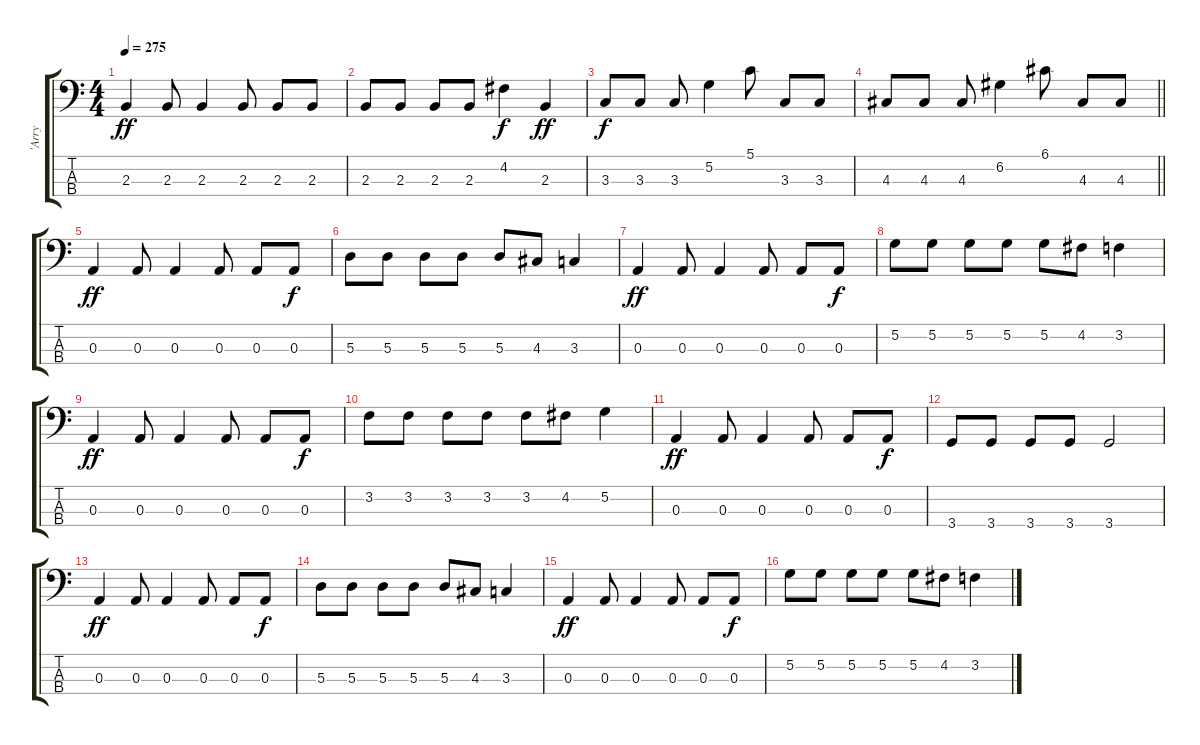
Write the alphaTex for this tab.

\track ("'Arry" "'Arry") {instrument electricbassfinger}
\staff {score tabs}
\tuning (G2 D2 A1 E1) {hide}
\ts (4 4)
\tempo 275
\clef f4
\ks c
2.3.4{dy ff} 2.3.8 2.3.4 2.3.8 2.3.8 2.3.8 |
2.3.8 2.3.8 2.3.8 2.3.8 4.2.4{dy f} 2.3.4{dy ff} |
3.3.8{dy f} 3.3.8 3.3.8 5.2.4 5.1.8 3.3.8 3.3.8 |
\barLineRight lightlight
4.3.8 4.3.8 4.3.8 6.2.4 6.1.8 4.3.8 4.3.8 |
0.3.4{dy ff} 0.3.8 0.3.4 0.3.8 0.3.8 0.3.8{dy f} |
5.3.8 5.3.8 5.3.8 5.3.8 5.3.8 4.3.8 3.3.4 |
0.3.4{dy ff} 0.3.8 0.3.4 0.3.8 0.3.8 0.3.8{dy f} |
5.2.8 5.2.8 5.2.8 5.2.8 5.2.8 4.2.8 3.2.4 |
0.3.4{dy ff} 0.3.8 0.3.4 0.3.8 0.3.8 0.3.8{dy f} |
3.2.8 3.2.8 3.2.8 3.2.8 3.2.8 4.2.8 5.2.4 |
0.3.4{dy ff} 0.3.8 0.3.4 0.3.8 0.3.8 0.3.8{dy f} |
3.4.8 3.4.8 3.4.8 3.4.8 3.4.2 |
0.3.4{dy ff} 0.3.8 0.3.4 0.3.8 0.3.8 0.3.8{dy f} |
5.3.8 5.3.8 5.3.8 5.3.8 5.3.8 4.3.8 3.3.4 |
0.3.4{dy ff} 0.3.8 0.3.4 0.3.8 0.3.8 0.3.8{dy f} |
5.2.8 5.2.8 5.2.8 5.2.8 5.2.8 4.2.8 3.2.4
